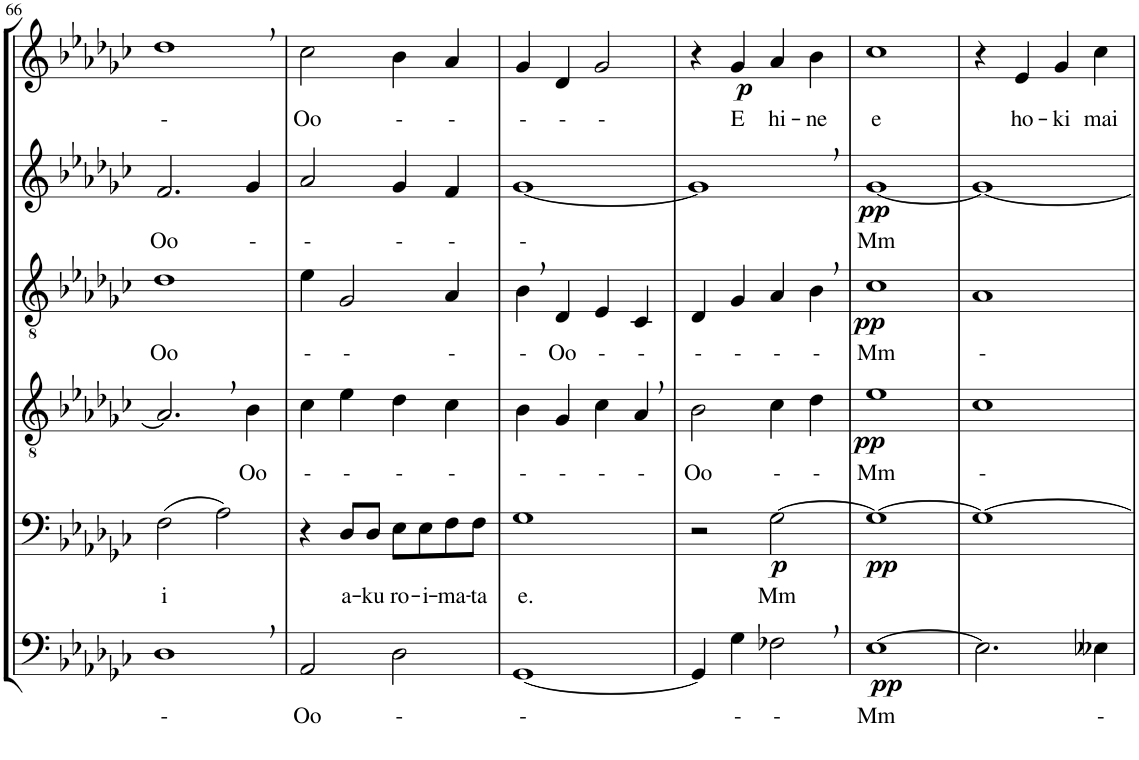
**kern	**text	**dynam	**kern	**text	**dynam	**kern	**text	**dynam	**kern	**text	**dynam	**kern	**text	**dynam	**kern	**text	**dynam
*part6	*part6	*part6	*part5	*part5	*part5	*part4	*part4	*part4	*part3	*part3	*part3	*part2	*part2	*part2	*part1	*part1	*part1
*staff6	*staff6	*staff6	*staff5	*staff5	*staff5	*staff4	*staff4	*staff4	*staff3	*staff3	*staff3	*staff2	*staff2	*staff2	*staff1	*staff1	*staff1
*I"Bassi II	*	*	*I"Bassi I	*	*	*I"Tenori II	*	*	*I"Tenori I	*	*	*I"Contralti	*	*	*I"Soprani	*	*
!!LO:PB:g=z
*clefF4	*	*	*clefF4	*	*	*clefGv2	*	*	*clefGv2	*	*	*clefG2	*	*	*clefG2	*	*
*k[b-e-a-d-g-c-]	*	*	*k[b-e-a-d-g-c-]	*	*	*k[b-e-a-d-g-c-]	*	*	*k[b-e-a-d-g-c-]	*	*	*k[b-e-a-d-g-c-]	*	*	*k[b-e-a-d-g-c-]	*	*
*G-:	*	*	*G-:	*	*	*G-:	*	*	*G-:	*	*	*G-:	*	*	*G-:	*	*
*M4/4	*	*	*M4/4	*	*	*M4/4	*	*	*M4/4	*	*	*M4/4	*	*	*M4/4	*	*
=66	=66	=66	=66	=66	=66	=66	=66	=66	=66	=66	=66	=66	=66	=66	=66	=66	=66
!	!LO:LY:b	!	!	!LO:LY:b	!	!	!	!	!	!LO:LY:b	!	!	!LO:LY:b	!	!	!LO:LY:b	!
1D-,	-	.	(2F\	i	.	2.A-,/]	.	.	1d-	Oo	.	2.f/	Oo	.	1dd-,	-	.
.	.	.	2A-\)	.	.	.	.	.	.	.	.	.	.	.	.	.	.
!	!	!	!	!	!	!	!LO:LY:b	!	!	!	!	!	!LO:LY:b	!	!	!	!
.	.	.	.	.	.	4B-\	Oo	.	.	.	.	4g-/	-	.	.	.	.
=67	=67	=67	=67	=67	=67	=67	=67	=67	=67	=67	=67	=67	=67	=67	=67	=67	=67
!	!LO:LY:b	!	!	!	!	!	!LO:LY:b	!	!	!LO:LY:b	!	!	!LO:LY:b	!	!	!LO:LY:b	!
2AA-/	Oo	.	4r	.	.	4c-\	-	.	4e-\	-	.	2a-/	-	.	2cc-\	Oo	.
!	!	!	!	!LO:LY:b	!	!	!LO:LY:b	!	!	!LO:LY:b	!	!	!	!	!	!	!
.	.	.	8D-/L	a-	.	4e-\	-	.	2G-/	-	.	.	.	.	.	.	.
!	!	!	!	!LO:LY:b	!	!	!	!	!	!	!	!	!	!	!	!	!
.	.	.	8D-/J	-ku	.	.	.	.	.	.	.	.	.	.	.	.	.
!	!LO:LY:b	!	!	!LO:LY:b	!	!	!LO:LY:b	!	!	!	!	!	!LO:LY:b	!	!	!LO:LY:b	!
2D-\	-	.	8E-\L	ro-	.	4d-\	-	.	.	.	.	4g-/	-	.	4b-\	-	.
!	!	!	!	!LO:LY:b	!	!	!	!	!	!	!	!	!	!	!	!	!
.	.	.	8E-\	-i-	.	.	.	.	.	.	.	.	.	.	.	.	.
!	!	!	!	!LO:LY:b	!	!	!LO:LY:b	!	!	!LO:LY:b	!	!	!LO:LY:b	!	!	!LO:LY:b	!
.	.	.	8F\	-ma-	.	4c-\	-	.	4A-/	-	.	4f/	-	.	4a-/	-	.
!	!	!	!	!LO:LY:b	!	!	!	!	!	!	!	!	!	!	!	!	!
.	.	.	8F\J	-ta	.	.	.	.	.	.	.	.	.	.	.	.	.
=68	=68	=68	=68	=68	=68	=68	=68	=68	=68	=68	=68	=68	=68	=68	=68	=68	=68
!	!LO:LY:b	!	!	!LO:LY:b	!	!	!LO:LY:b	!	!	!LO:LY:b	!	!	!LO:LY:b	!	!	!LO:LY:b	!
[1GG-	-	.	1G-	e.	.	4B-\	-	.	4B-,\	-	.	[1g-	-	.	4g-/	-	.
!	!	!	!	!	!	!	!LO:LY:b	!	!	!LO:LY:b	!	!	!	!	!	!LO:LY:b	!
.	.	.	.	.	.	4G-/	-	.	4D-/	Oo	.	.	.	.	4d-/	-	.
!	!	!	!	!	!	!	!LO:LY:b	!	!	!LO:LY:b	!	!	!	!	!	!LO:LY:b	!
.	.	.	.	.	.	4c-\	-	.	4E-/	-	.	.	.	.	2g-/	-	.
!	!	!	!	!	!	!	!LO:LY:b	!	!	!LO:LY:b	!	!	!	!	!	!	!
.	.	.	.	.	.	4A-,/	-	.	4C-/	-	.	.	.	.	.	.	.
=69	=69	=69	=69	=69	=69	=69	=69	=69	=69	=69	=69	=69	=69	=69	=69	=69	=69
!	!	!	!	!	!	!	!LO:LY:b	!	!	!LO:LY:b	!	!	!	!	!	!	!
4GG-/]	.	.	2r	.	.	2B-\	Oo	.	4D-/	-	.	1g-,]	.	.	4r	.	.
!	!LO:LY:b	!	!	!	!	!	!	!	!	!LO:LY:b	!	!	!	!	!	!LO:LY:b	!LO:DY:b
4G-\	-	.	.	.	.	.	.	.	4G-/	-	.	.	.	.	4g-/	E	p
!	!LO:LY:b	!	!	!LO:LY:b	!LO:DY:b	!	!LO:LY:b	!	!	!LO:LY:b	!	!	!	!	!	!LO:LY:b	!
2F-X,\	-	.	[2G-\	Mm	p	4c-\	-	.	4A-/	-	.	.	.	.	4a-/	hi-	.
!	!	!	!	!	!	!	!LO:LY:b	!	!	!LO:LY:b	!	!	!	!	!	!LO:LY:b	!
.	.	.	.	.	.	4d-\	-	.	4B-,\	-	.	.	.	.	4b-\	-ne	.
=70	=70	=70	=70	=70	=70	=70	=70	=70	=70	=70	=70	=70	=70	=70	=70	=70	=70
!	!LO:LY:b	!LO:DY:b	!	!	!LO:DY:b	!	!LO:LY:b	!LO:DY:b	!	!LO:LY:b	!LO:DY:b	!	!LO:LY:b	!LO:DY:b	!	!LO:LY:b	!
[1E-	Mm	pp	1G-_	.	pp	1e-	Mm	pp	1c-	Mm	pp	[1g-	Mm	pp	1cc-	e	.
=71	=71	=71	=71	=71	=71	=71	=71	=71	=71	=71	=71	=71	=71	=71	=71	=71	=71
!	!	!	!	!	!	!	!LO:LY:b	!	!	!LO:LY:b	!	!	!	!	!	!	!
2.E-\]	.	.	1G-_	.	.	1c-	-	.	1A-	-	.	1g-_	.	.	4r	.	.
!	!	!	!	!	!	!	!	!	!	!	!	!	!	!	!	!LO:LY:b	!
.	.	.	.	.	.	.	.	.	.	.	.	.	.	.	4e-/	ho-	.
!	!	!	!	!	!	!	!	!	!	!	!	!	!	!	!	!LO:LY:b	!
.	.	.	.	.	.	.	.	.	.	.	.	.	.	.	4g-/	-ki	.
!	!LO:LY:b	!	!	!	!	!	!	!	!	!	!	!	!	!	!	!LO:LY:b	!
4E--X\	-	.	.	.	.	.	.	.	.	.	.	.	.	.	4cc-\	mai	.
=	=	=	=	=	=	=	=	=	=	=	=	=	=	=	=	=	=
*-	*-	*-	*-	*-	*-	*-	*-	*-	*-	*-	*-	*-	*-	*-	*-	*-	*-
